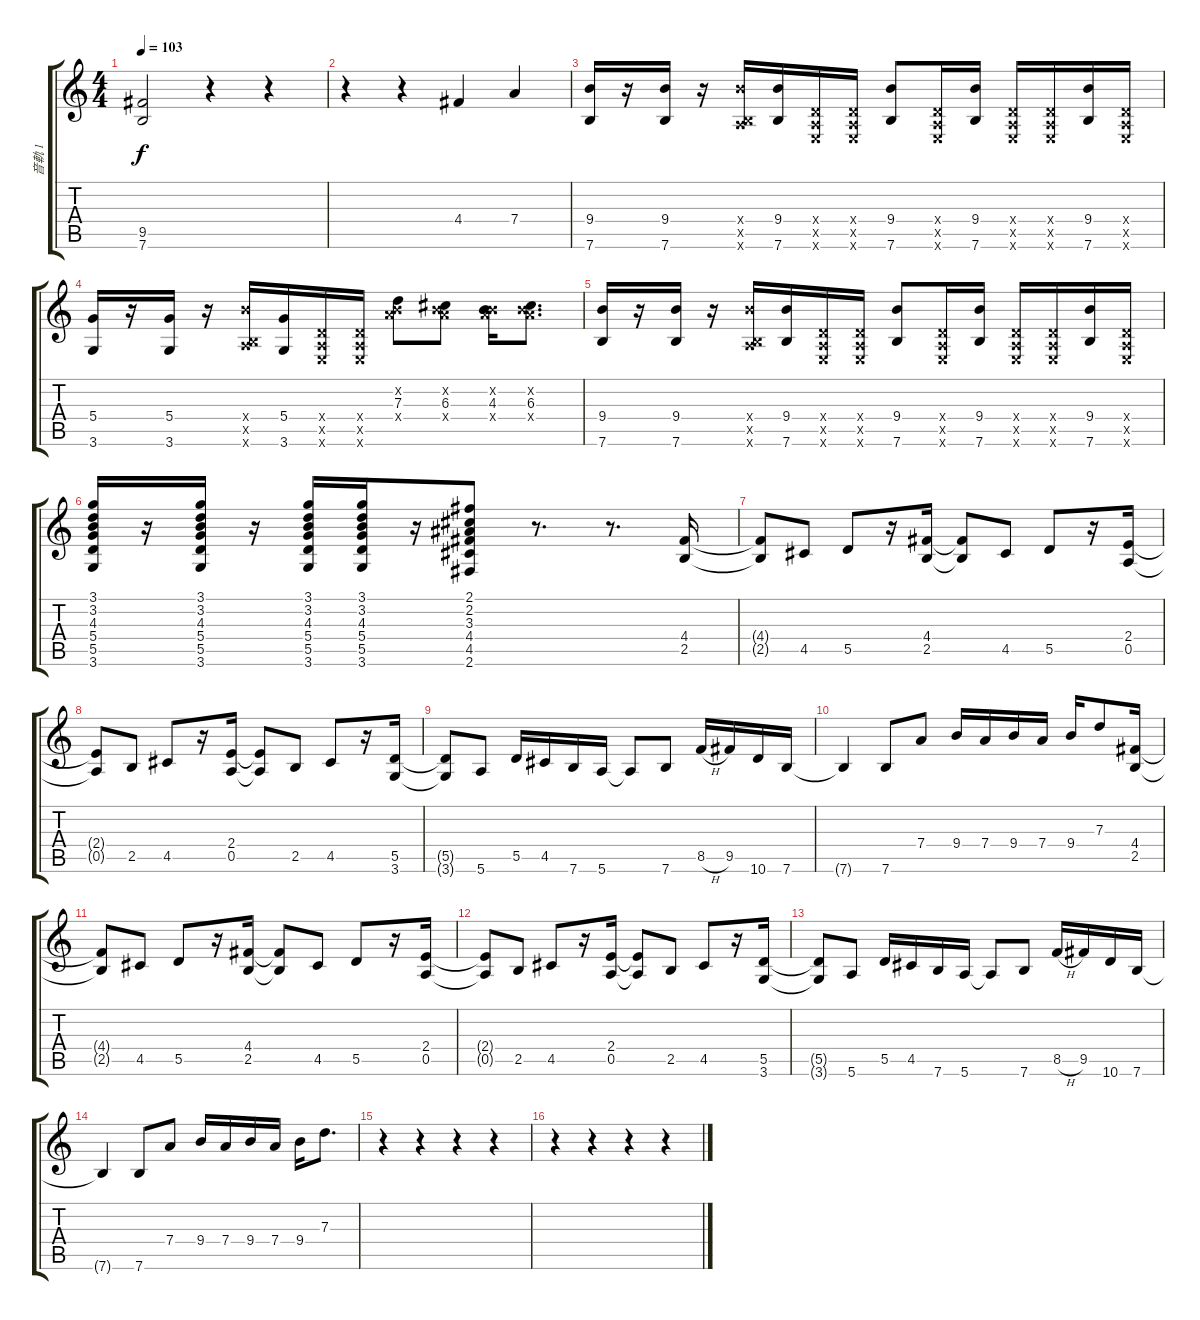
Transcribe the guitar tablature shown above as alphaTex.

\track ("音軌 1" "音軌 1") {instrument overdrivenguitar}
\staff {score tabs}
\tuning (E4 B3 G3 D3 A2 E2) {hide}
\ts (4 4)
\tempo 103
\clef g2
\ks c
(9.5 7.6).2{dy f} r.4 r.4 |
r.4 r.4 4.4.4 7.4.4 |
(9.4 7.6).16 r.16 (9.4 7.6).16 r.16 (9.4{x} 0.5{x} 7.6{x}).16 (9.4 7.6).16 (0.4{x} 0.5{x} 0.6{x}).16 (0.4{x} 0.5{x} 0.6{x}).16 (9.4 7.6).8 (0.4{x} 0.5{x} 0.6{x}).16 (9.4 7.6).16 (0.4{x} 0.5{x} 0.6{x}).16 (0.4{x} 0.5{x} 0.6{x}).16 (9.4 7.6).16 (0.4{x} 0.5{x} 0.6{x}).16 |
(5.4 3.6).16 r.16 (5.4 3.6).16 r.16 (9.4{x} 0.5{x} 7.6{x}).16 (5.4 3.6).16 (0.4{x} 0.5{x} 0.6{x}).16 (0.4{x} 0.5{x} 0.6{x}).16 (0.2{x} 7.3 7.4{x}).8 (0.2{x} 6.3 7.4{x}).8 (0.2{x} 4.3 7.4{x}).16 (0.2{x} 6.3 7.4{x}).8{d} |
(9.4 7.6).16 r.16 (9.4 7.6).16 r.16 (9.4{x} 0.5{x} 7.6{x}).16 (9.4 7.6).16 (0.4{x} 0.5{x} 0.6{x}).16 (0.4{x} 0.5{x} 0.6{x}).16 (9.4 7.6).8 (0.4{x} 0.5{x} 0.6{x}).16 (9.4 7.6).16 (0.4{x} 0.5{x} 0.6{x}).16 (0.4{x} 0.5{x} 0.6{x}).16 (9.4 7.6).16 (0.4{x} 0.5{x} 0.6{x}).16 |
(3.1 3.2 4.3 5.4 5.5 3.6).16 r.16 (3.1 3.2 4.3 5.4 5.5 3.6).16 r.16 (3.1 3.2 4.3 5.4 5.5 3.6).16 (3.1 3.2 4.3 5.4 5.5 3.6).16 r.16 (2.1 2.2 3.3 4.4 4.5 2.6).8 r.8{d} r.8{d} (4.4 2.5).16 |
(4.4{t} 2.5{t}).8 4.5.8 5.5.8 r.16 (4.4 2.5).16 (4.4{t} 2.5{t}).8 4.5.8 5.5.8 r.16 (2.4 0.5).16 |
(2.4{t} 0.5{t}).8 2.5.8 4.5.8 r.16 (2.4 0.5).16 (2.4{t} 0.5{t}).8 2.5.8 4.5.8 r.16 (5.5 3.6).16 |
(5.5{t} 3.6{t}).8 5.6.8 5.5.16 4.5.16 7.6.16 5.6.16 5.6{t}.8 7.6.8 8.5{h}.16 9.5.16 10.6.16 7.6.16 |
7.6{t}.4 7.6.8 7.4.8 9.4.16 7.4.16 9.4.16 7.4.16 9.4.16 7.3.8 (4.4 2.5).16 |
(4.4{t} 2.5{t}).8 4.5.8 5.5.8 r.16 (4.4 2.5).16 (4.4{t} 2.5{t}).8 4.5.8 5.5.8 r.16 (2.4 0.5).16 |
(2.4{t} 0.5{t}).8 2.5.8 4.5.8 r.16 (2.4 0.5).16 (2.4{t} 0.5{t}).8 2.5.8 4.5.8 r.16 (5.5 3.6).16 |
(5.5{t} 3.6{t}).8 5.6.8 5.5.16 4.5.16 7.6.16 5.6.16 5.6{t}.8 7.6.8 8.5{h}.16 9.5.16 10.6.16 7.6.16 |
7.6{t}.4 7.6.8 7.4.8 9.4.16 7.4.16 9.4.16 7.4.16 9.4.16 7.3.8{d} |
r.4 r.4 r.4 r.4 |
r.4 r.4 r.4 r.4
